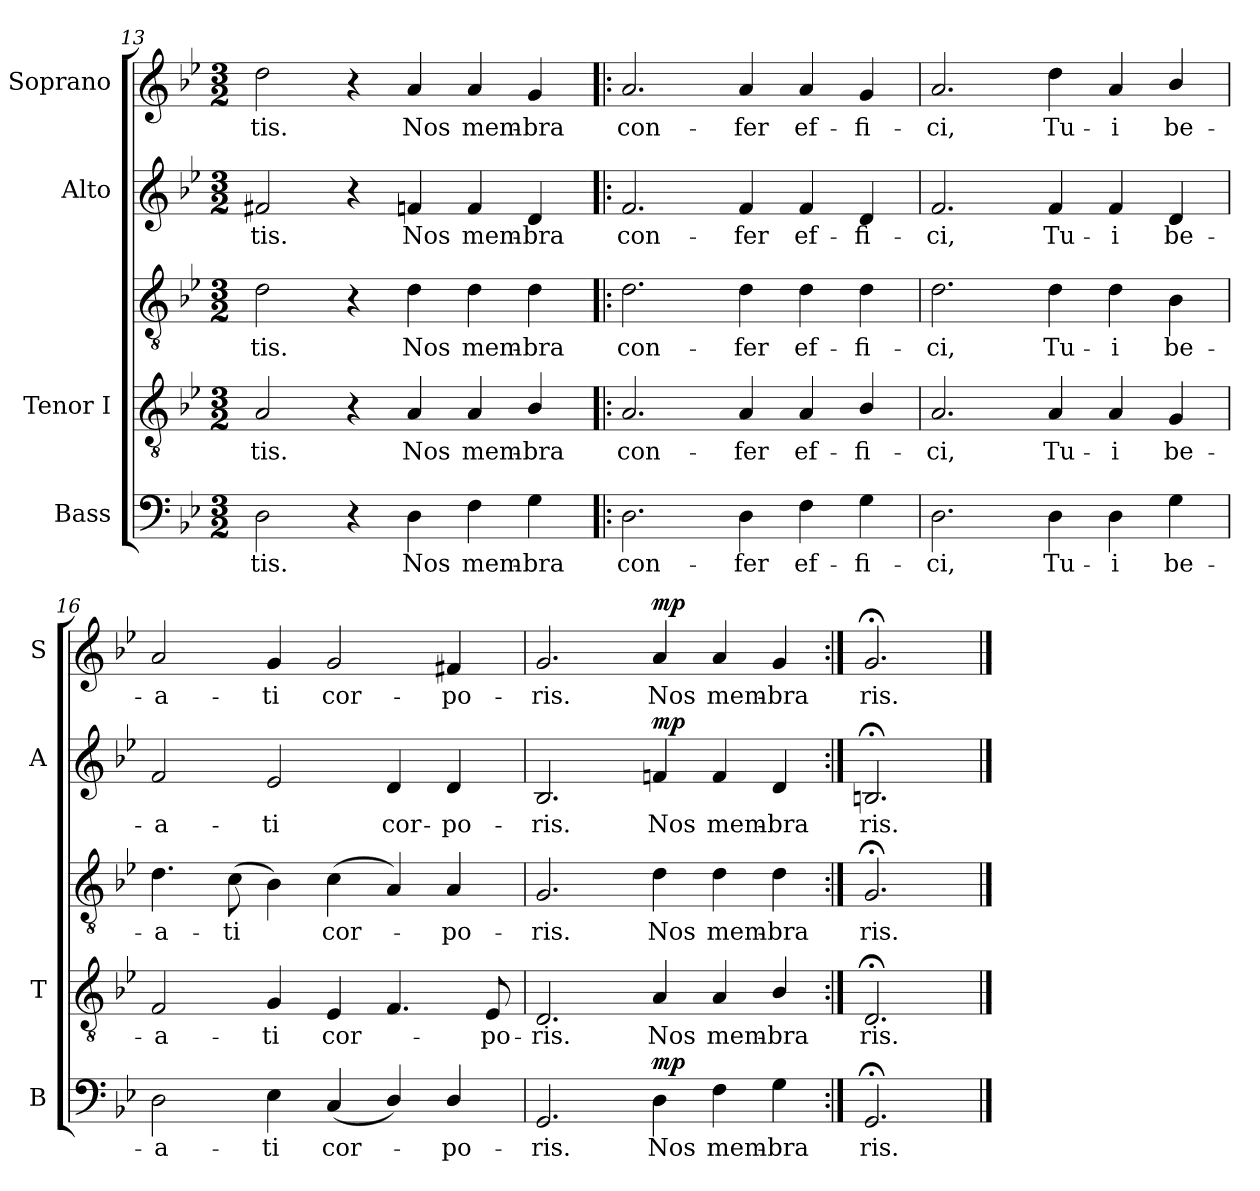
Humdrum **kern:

**kern	**text	**dynam	**kern	**text	**kern	**text	**dynam	**kern	**text	**dynam	**kern	**text	**dynam
*part4	*part4	*part4	*part3	*part3	*part3	*part3	*part3	*part2	*part2	*part2	*part1	*part1	*part1
*staff5	*staff5	*staff5	*staff4	*staff4	*staff3	*staff3	*staff3/4	*staff2	*staff2	*staff2	*staff1	*staff1	*staff1
*I"Bass	*	*	*I"Tenor I	*	*	*	*	*I"Alto	*	*	*I"Soprano	*	*
*I'B	*	*	*I'T	*	*	*	*	*I'A	*	*	*I'S	*	*
*clefF4	*	*	*clefGv2	*	*clefGv2	*	*	*clefG2	*	*	*clefG2	*	*
*k[b-e-]	*	*	*k[b-e-]	*	*k[b-e-]	*	*	*k[b-e-]	*	*	*k[b-e-]	*	*
*B-:	*	*	*B-:	*	*B-:	*	*	*B-:	*	*	*B-:	*	*
*M3/2	*	*	*M3/2	*	*M3/2	*	*	*M3/2	*	*	*M3/2	*	*
=13	=13	=13	=13	=13	=13	=13	=13	=13	=13	=13	=13	=13	=13
!	!LO:LY:b	!	!	!LO:LY:b	!	!LO:LY:b	!	!	!LO:LY:b	!	!	!LO:LY:b	!
2D\	-tis.	.	2A/	tis.	2d\	-tis.	.	2f#X/	-tis.	.	2dd\	-tis.	.
4r	.	.	4r	.	4r	.	.	4r	.	.	4r	.	.
!	!LO:LY:b	!	!	!LO:LY:b	!	!LO:LY:b	!	!	!LO:LY:b	!	!	!LO:LY:b	!
4D\	Nos	.	4A/	Nos	4d\	Nos	.	4fn/	Nos	.	4a/	Nos	.
!	!LO:LY:b	!	!	!LO:LY:b	!	!LO:LY:b	!	!	!LO:LY:b	!	!	!LO:LY:b	!
4F\	mem-	.	4A/	mem-	4d\	mem-	.	4f/	mem-	.	4a/	mem-	.
!	!LO:LY:b	!	!	!LO:LY:b	!	!LO:LY:b	!	!	!LO:LY:b	!	!	!LO:LY:b	!
4G\	-bra	.	4B-/	-bra	4d\	-bra	.	4d/	-bra	.	4g/	-bra	.
!!LO:PB:g=z
=14!|:	=14!|:	=14!|:	=14!|:	=14!|:	=14!|:	=14!|:	=14!|:	=14!|:	=14!|:	=14!|:	=14!|:	=14!|:	=14!|:
!	!LO:LY:b	!	!	!LO:LY:b	!	!LO:LY:b	!	!	!LO:LY:b	!	!	!LO:LY:b	!
2.D\	con-	.	2.A/	-con-	2.d\	con-	.	2.f/	con-	.	2.a/	con-	.
!	!LO:LY:b	!	!	!LO:LY:b	!	!LO:LY:b	!	!	!LO:LY:b	!	!	!LO:LY:b	!
4D\	-fer	.	4A/	-fer	4d\	-fer	.	4f/	-fer	.	4a/	-fer	.
!	!LO:LY:b	!	!	!LO:LY:b	!	!LO:LY:b	!	!	!LO:LY:b	!	!	!LO:LY:b	!
4F\	ef-	.	4A/	ef-	4d\	ef-	.	4f/	ef-	.	4a/	ef-	.
!	!LO:LY:b	!	!	!LO:LY:b	!	!LO:LY:b	!	!	!LO:LY:b	!	!	!LO:LY:b	!
4G\	-fi-	.	4B-/	-fi-	4d\	-fi-	.	4d/	-fi-	.	4g/	-fi-	.
=15	=15	=15	=15	=15	=15	=15	=15	=15	=15	=15	=15	=15	=15
!	!LO:LY:b	!	!	!LO:LY:b	!	!LO:LY:b	!	!	!LO:LY:b	!	!	!LO:LY:b	!
2.D\	-ci,	.	2.A/	-ci,	2.d\	-ci,	.	2.f/	-ci,	.	2.a/	-ci,	.
!	!LO:LY:b	!	!	!LO:LY:b	!	!LO:LY:b	!	!	!LO:LY:b	!	!	!LO:LY:b	!
4D\	Tu-	.	4A/	Tu-	4d\	Tu-	.	4f/	Tu-	.	4dd\	Tu-	.
!	!LO:LY:b	!	!	!LO:LY:b	!	!LO:LY:b	!	!	!LO:LY:b	!	!	!LO:LY:b	!
4D\	-i	.	4A/	-i	4d\	-i	.	4f/	-i	.	4a/	-i	.
!	!LO:LY:b	!	!	!LO:LY:b	!	!LO:LY:b	!	!	!LO:LY:b	!	!	!LO:LY:b	!
4G\	be-	.	4G/	be-	4B-\	be-	.	4d/	be-	.	4b-/	be-	.
=16	=16	=16	=16	=16	=16	=16	=16	=16	=16	=16	=16	=16	=16
!	!LO:LY:b	!	!	!LO:LY:b	!	!LO:LY:b	!	!	!LO:LY:b	!	!	!LO:LY:b	!
2D\	-a-	.	2F/	-a-	4.d\	-a-	.	2f/	-a-	.	2a/	-a-	.
!	!	!	!	!	!	!LO:LY:b	!	!	!	!	!	!	!
.	.	.	.	.	(>8c\	-ti	.	.	.	.	.	.	.
!	!LO:LY:b	!	!	!LO:LY:b	!	!	!	!	!LO:LY:b	!	!	!LO:LY:b	!
4E-\	-ti	.	4G/	-ti	4B-\)	.	.	2e-/	-ti	.	4g/	-ti	.
!	!LO:LY:b	!	!	!LO:LY:b	!	!LO:LY:b	!	!	!	!	!	!LO:LY:b	!
(<4C/	cor-	.	4E-/	cor-	(<4c\	cor-	.	.	.	.	2g/	cor-	.
!	!	!	!	!	!	!	!	!	!LO:LY:b	!	!	!	!
4D/)	.	.	4.F/	.	4A/)	.	.	4d/	cor-	.	.	.	.
!	!LO:LY:b	!	!	!	!	!LO:LY:b	!	!	!LO:LY:b	!	!	!LO:LY:b	!
4D/	po-	.	.	.	4A/	po-	.	4d/	-po-	.	4f#X/	-po-	.
!	!	!	!	!LO:LY:b	!	!	!	!	!	!	!	!	!
.	.	.	8E-/	po-	.	.	.	.	.	.	.	.	.
=17	=17	=17	=17	=17	=17	=17	=17	=17	=17	=17	=17	=17	=17
!	!LO:LY:b	!	!	!LO:LY:b	!	!LO:LY:b	!	!	!LO:LY:b	!	!	!LO:LY:b	!
2.GG/	-ris.	.	2.D/	ris.	2.G/	-ris.	.	2.B-/	-ris.	.	2.g/	-ris.	.
!	!LO:LY:b	!LO:DY:b	!	!LO:LY:b	!	!LO:LY:b	!LO:DY:b=2	!	!LO:LY:b	!	!	!LO:LY:b	!
!	!	!	!	!	!	!	!LO:DY:n=1:b	!	!	!LO:DY:b	!	!	!LO:DY:b
4D\	Nos	mp	4A/	Nos	4d\	Nos	mp mp	4fni/	Nos	mp	4a/	Nos	mp
!	!LO:LY:b	!	!	!LO:LY:b	!	!LO:LY:b	!	!	!LO:LY:b	!	!	!LO:LY:b	!
4F\	mem-	.	4A/	mem-	4d\	mem-	.	4f/	mem-	.	4a/	mem-	.
!	!LO:LY:b	!	!	!LO:LY:b	!	!LO:LY:b	!	!	!LO:LY:b	!	!	!LO:LY:b	!
4G\	-bra	.	4B-/	-bra	4d\	-bra	.	4d/	-bra	.	4g/	-bra	.
=18:|!	=18:|!	=18:|!	=18:|!	=18:|!	=18:|!	=18:|!	=18:|!	=18:|!	=18:|!	=18:|!	=18:|!	=18:|!	=18:|!
!	!LO:LY:b	!	!	!LO:LY:b	!	!LO:LY:b	!	!	!LO:LY:b	!	!	!LO:LY:b	!
2.GG;</	ris.	.	2.D;</	ris.	2.G;</	ris.	.	2.Bn;</	ris.	.	2.g;</	ris.	.
==	==	==	==	==	==	==	==	==	==	==	==	==	==
*-	*-	*-	*-	*-	*-	*-	*-	*-	*-	*-	*-	*-	*-
